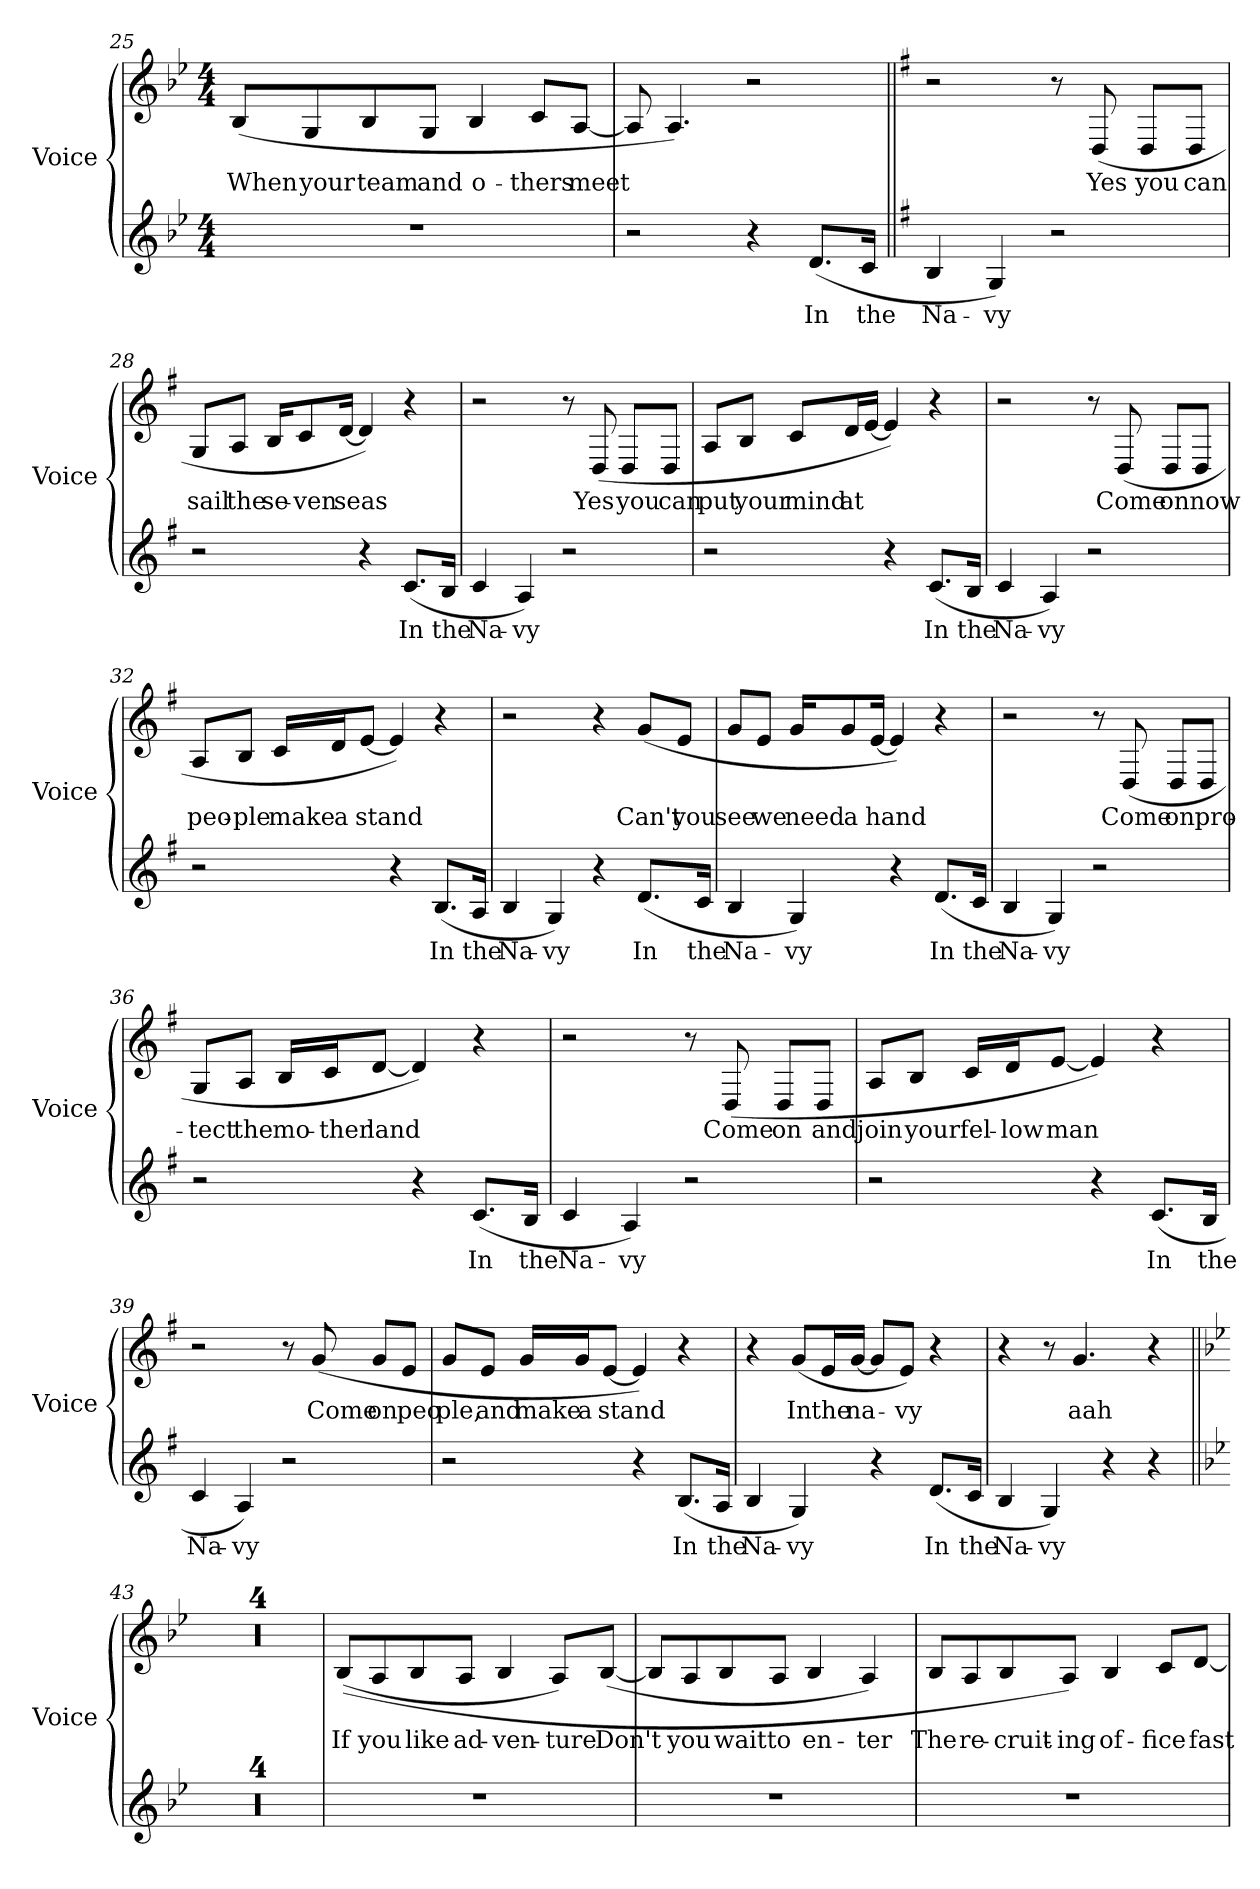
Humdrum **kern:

**kern	**text	**kern	**text
*part2	*part2	*part1	*part1
*staff2	*staff2	*staff1	*staff1
*I"Voice	*	*I"Voice	*
*I'Voice	*	*I'Voice	*
*clefG2	*	*clefG2	*
*k[b-e-]	*	*k[b-e-]	*
*g:	*	*g:	*
*M4/4	*	*M4/4	*
=25	=25	=25	=25
!	!	!	!LO:LY:b
1r	.	(>8B-/L	When
!	!	!	!LO:LY:b
.	.	8G/	your
!	!	!	!LO:LY:b
.	.	8B-/	team
!	!	!	!LO:LY:b
.	.	8G/J	and
!	!	!	!LO:LY:b
.	.	4B-/	o-
!	!	!	!LO:LY:b
.	.	8c/L	-thers
!	!	!	!LO:LY:b
.	.	[8A/J	meet
=26	=26	=26	=26
2r	.	8A/]	.
.	.	4.A/)	.
4r	.	2r	.
!	!LO:LY:b	!	!
(<8.d/L	In	.	.
!	!LO:LY:b	!	!
16c/Jk	the	.	.
=27||	=27||	=27||	=27||
*k[f#]	*	*k[f#]	*
!	!LO:LY:b	!	!
4B/	Na-	2r	.
!	!LO:LY:b	!	!
4G/)	-vy	.	.
2r	.	8r	.
!	!	!	!LO:LY:b
.	.	(<8D/	Yes
!	!	!	!LO:LY:b
.	.	8D/L	you
!	!	!	!LO:LY:b
.	.	8D/J	can
=28	=28	=28	=28
!	!	!	!LO:LY:b
2r	.	8G/L	sail
!	!	!	!LO:LY:b
.	.	8A/J	the
!	!	!	!LO:LY:b
.	.	16B/KL	se-
!	!	!	!LO:LY:b
.	.	8c/	-ven
!	!	!	!LO:LY:b
.	.	[16d/Jk	seas
4r	.	4d/])	.
!	!LO:LY:b	!	!
(<8.c/L	In	4r	.
!	!LO:LY:b	!	!
16B/Jk	the	.	.
=29	=29	=29	=29
!	!LO:LY:b	!	!
4c/	Na-	2r	.
!	!LO:LY:b	!	!
4A/)	-vy	.	.
2r	.	8r	.
!	!	!	!LO:LY:b
.	.	(<8D/	Yes
!	!	!	!LO:LY:b
.	.	8D/L	you
!	!	!	!LO:LY:b
.	.	8D/J	can
=30	=30	=30	=30
!	!	!	!LO:LY:b
2r	.	8A/L	put
!	!	!	!LO:LY:b
.	.	8B/J	your
!	!	!	!LO:LY:b
.	.	8c/L	mind
!	!	!	!LO:LY:b
.	.	16d/L	at
.	.	[16e/JJ	.
4r	.	4e/])	.
!	!LO:LY:b	!	!
(<8.c/L	In	4r	.
!	!LO:LY:b	!	!
16B/Jk	the	.	.
=31	=31	=31	=31
!	!LO:LY:b	!	!
4c/	Na-	2r	.
!	!LO:LY:b	!	!
4A/)	-vy	.	.
2r	.	8r	.
!	!	!	!LO:LY:b
.	.	(<8D/	Come
!	!	!	!LO:LY:b
.	.	8D/L	on
!	!	!	!LO:LY:b
.	.	8D/J	now
=32	=32	=32	=32
!	!	!	!LO:LY:b
2r	.	8A/L	peo-
!	!	!	!LO:LY:b
.	.	8B/J	-ple
!	!	!	!LO:LY:b
.	.	16c/LL	make
!	!	!	!LO:LY:b
.	.	16d/J	a
!	!	!	!LO:LY:b
.	.	[8e/J	stand
4r	.	4e/])	.
!	!LO:LY:b	!	!
(<8.B/L	In	4r	.
!	!LO:LY:b	!	!
16A/Jk	the	.	.
=33	=33	=33	=33
!	!LO:LY:b	!	!
4B/	Na-	2r	.
!	!LO:LY:b	!	!
4G/)	-vy	.	.
4r	.	4r	.
!	!LO:LY:b	!	!LO:LY:b
(<8.d/L	In	(<8g/L	Can't
!	!	!	!LO:LY:b
.	.	8e/J	you
!	!LO:LY:b	!	!
16c/Jk	the	.	.
=34	=34	=34	=34
!	!LO:LY:b	!	!LO:LY:b
4B/	Na-	8g/L	see
!	!	!	!LO:LY:b
.	.	8e/J	we
!	!LO:LY:b	!	!LO:LY:b
4G/)	-vy	16g/KL	need
!	!	!	!LO:LY:b
.	.	8g/	a
!	!	!	!LO:LY:b
.	.	[16e/Jk	hand
4r	.	4e/])	.
!	!LO:LY:b	!	!
(<8.d/L	In	4r	.
!	!LO:LY:b	!	!
16c/Jk	the	.	.
=35	=35	=35	=35
!	!LO:LY:b	!	!
4B/	Na-	2r	.
!	!LO:LY:b	!	!
4G/)	-vy	.	.
2r	.	8r	.
!	!	!	!LO:LY:b
.	.	(<8D/	Come
!	!	!	!LO:LY:b
.	.	8D/L	on
!	!	!	!LO:LY:b
.	.	8D/J	pro-
=36	=36	=36	=36
!	!	!	!LO:LY:b
2r	.	8G/L	-tect
!	!	!	!LO:LY:b
.	.	8A/J	the
!	!	!	!LO:LY:b
.	.	16B/LL	mo-
!	!	!	!LO:LY:b
.	.	16c/J	-ther
!	!	!	!LO:LY:b
.	.	[8d/J	land
4r	.	4d/])	.
!	!LO:LY:b	!	!
(<8.c/L	In	4r	.
!	!LO:LY:b	!	!
16B/Jk	the	.	.
=37	=37	=37	=37
!	!LO:LY:b	!	!
4c/	Na-	2r	.
!	!LO:LY:b	!	!
4A/)	-vy	.	.
2r	.	8r	.
!	!	!	!LO:LY:b
.	.	(<8D/	Come
!	!	!	!LO:LY:b
.	.	8D/L	on
!	!	!	!LO:LY:b
.	.	8D/J	and
=38	=38	=38	=38
!	!	!	!LO:LY:b
2r	.	8A/L	join
!	!	!	!LO:LY:b
.	.	8B/J	your
!	!	!	!LO:LY:b
.	.	16c/LL	fel-
!	!	!	!LO:LY:b
.	.	16d/J	-low
!	!	!	!LO:LY:b
.	.	[8e/J	man
4r	.	4e/])	.
!	!LO:LY:b	!	!
(<8.c/L	In	4r	.
!	!LO:LY:b	!	!
16B/Jk	the	.	.
=39	=39	=39	=39
!	!LO:LY:b	!	!
4c/	Na-	2r	.
!	!LO:LY:b	!	!
4A/)	-vy	.	.
2r	.	8r	.
!	!	!	!LO:LY:b
.	.	(<8g/	Come
!	!	!	!LO:LY:b
.	.	8g/L	on
!	!	!	!LO:LY:b
.	.	8e/J	peo
=40	=40	=40	=40
!	!	!	!LO:LY:b
2r	.	8g/L	ple,
!	!	!	!LO:LY:b
.	.	8e/J	and
!	!	!	!LO:LY:b
.	.	16g/LL	make
!	!	!	!LO:LY:b
.	.	16g/J	a
!	!	!	!LO:LY:b
.	.	[8e/J	stand
4r	.	4e/])	.
!	!LO:LY:b	!	!
(<8.B/L	In	4r	.
!	!LO:LY:b	!	!
16A/Jk	the	.	.
=41	=41	=41	=41
!	!LO:LY:b	!	!
4B/	Na-	4r	.
!	!LO:LY:b	!	!LO:LY:b
4G/)	-vy	(<8g/L	In
!	!	!	!LO:LY:b
.	.	16e/L	the
!	!	!	!LO:LY:b
.	.	[16g/JJ	na-
4r	.	8g/L]	.
!	!	!	!LO:LY:b
.	.	8e/J)	-vy
!	!LO:LY:b	!	!
(<8.d/L	In	4r	.
!	!LO:LY:b	!	!
16c/Jk	the	.	.
=42	=42	=42	=42
!	!LO:LY:b	!	!
4B/	Na-	4r	.
!	!LO:LY:b	!	!
4G/)	-vy	8r	.
!	!	!	!LO:LY:b
.	.	4.g/	aah
4r	.	.	.
4r	.	4r	.
=43||	=43||	=43||	=43||
*k[b-e-]	*	*k[b-e-]	*
*g:	*	*g:	*
1r	.	1r	.
=44	=44	=44	=44
1r	.	1r	.
=45	=45	=45	=45
1r	.	1r	.
=46	=46	=46	=46
1r	.	1r	.
=47	=47	=47	=47
!	!	!	!LO:LY:b
1r	.	(<(>8B-/L	If
!	!	!	!LO:LY:b
.	.	8A/	you
!	!	!	!LO:LY:b
.	.	8B-/	like
!	!	!	!LO:LY:b
.	.	8A/J	ad-
!	!	!	!LO:LY:b
.	.	4B-/	-ven-
!	!	!	!LO:LY:b
.	.	8A/L)	-ture
!	!	!	!LO:LY:b
.	.	(<[8B-/J	Don't
=48	=48	=48	=48
1r	.	8B-/L]	.
!	!	!	!LO:LY:b
.	.	8A/	you
!	!	!	!LO:LY:b
.	.	8B-/	wait
!	!	!	!LO:LY:b
.	.	8A/J	to
!	!	!	!LO:LY:b
.	.	4B-/	en-
!	!	!	!LO:LY:b
.	.	4A/)	-ter
=49	=49	=49	=49
!	!	!	!LO:LY:b
1r	.	8B-/L	The
!	!	!	!LO:LY:b
.	.	8A/	re-
!	!	!	!LO:LY:b
.	.	8B-/	-cruit-
!	!	!	!LO:LY:b
.	.	8A/J)	-ing
!	!	!	!LO:LY:b
.	.	4B-/	of-
!	!	!	!LO:LY:b
.	.	8c/L	-fice
!	!	!	!LO:LY:b
.	.	[8d/J	fast
=	=	=	=
*-	*-	*-	*-
